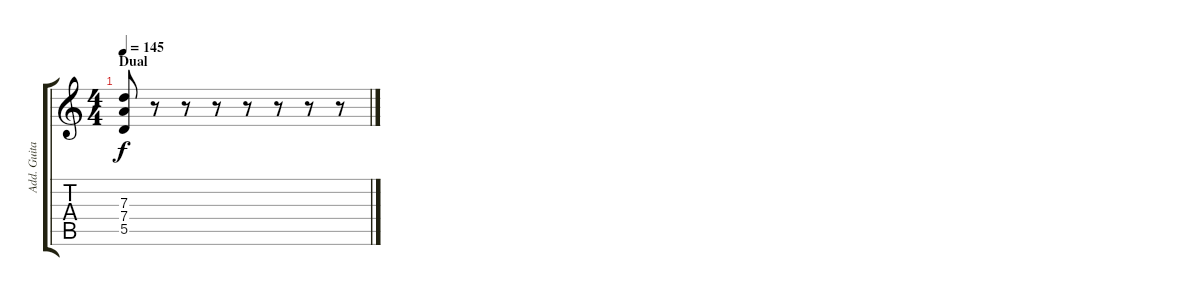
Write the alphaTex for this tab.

\track ("Add. Guitar" "Add. Guita") {instrument overdrivenguitar}
\staff {score tabs}
\tuning (E4 B3 G3 D3 A2 D2) {hide}
\ts (4 4)
\section ("" "Dual")
\tempo 145
\clef g2
\ks c
(7.3{t} 7.4{t} 5.5{t}).8{dy f} r.8 r.8 r.8 r.8 r.8 r.8 r.8
